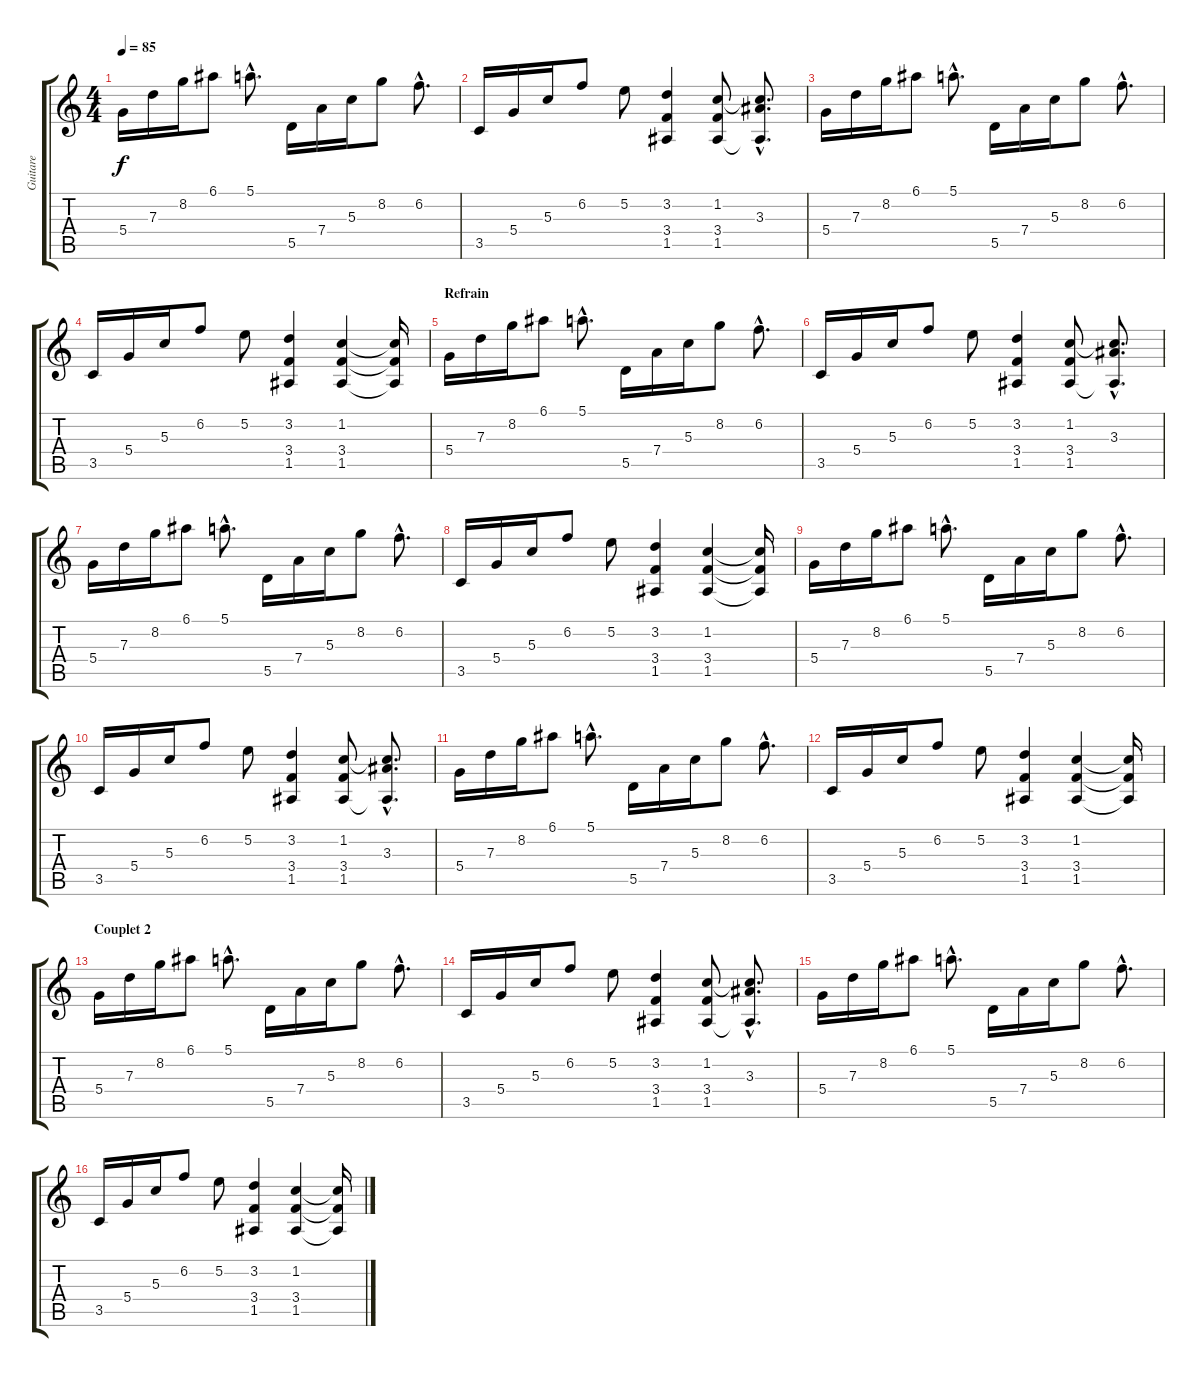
\track ("Guitare" "Guitare") {instrument acousticguitarnylon}
\staff {score tabs}
\tuning (E4 B3 G3 D3 A2 E2) {hide}
\ts (4 4)
\tempo 85
\clef g2
\ks c
5.4.16{dy f} 7.3.16 8.2.16 6.1.8 5.1{hac}.8{d} 5.5.16 7.4.16 5.3.16 8.2.8 6.2{hac}.8{d} |
3.5.16 5.4.16 5.3.16 6.2.8 5.2.8 (3.2 3.4 1.5).4 (1.2 3.4 1.5).8 (1.2{hac t} 3.3{hac} 1.5{hac t}).8{d} |
5.4.16 7.3.16 8.2.16 6.1.8 5.1{hac}.8{d} 5.5.16 7.4.16 5.3.16 8.2.8 6.2{hac}.8{d} |
3.5.16 5.4.16 5.3.16 6.2.8 5.2.8 (3.2 3.4 1.5).4 (1.2 3.4 1.5).4 (1.2{t} 3.4{t} 1.5{t}).16 |
\section ("" "Refrain")
5.4.16 7.3.16 8.2.16 6.1.8 5.1{hac}.8{d} 5.5.16 7.4.16 5.3.16 8.2.8 6.2{hac}.8{d} |
3.5.16 5.4.16 5.3.16 6.2.8 5.2.8 (3.2 3.4 1.5).4 (1.2 3.4 1.5).8 (1.2{hac t} 3.3{hac} 1.5{hac t}).8{d} |
5.4.16 7.3.16 8.2.16 6.1.8 5.1{hac}.8{d} 5.5.16 7.4.16 5.3.16 8.2.8 6.2{hac}.8{d} |
3.5.16 5.4.16 5.3.16 6.2.8 5.2.8 (3.2 3.4 1.5).4 (1.2 3.4 1.5).4 (1.2{t} 3.4{t} 1.5{t}).16 |
5.4.16 7.3.16 8.2.16 6.1.8 5.1{hac}.8{d} 5.5.16 7.4.16 5.3.16 8.2.8 6.2{hac}.8{d} |
3.5.16 5.4.16 5.3.16 6.2.8 5.2.8 (3.2 3.4 1.5).4 (1.2 3.4 1.5).8 (1.2{hac t} 3.3{hac} 1.5{hac t}).8{d} |
5.4.16 7.3.16 8.2.16 6.1.8 5.1{hac}.8{d} 5.5.16 7.4.16 5.3.16 8.2.8 6.2{hac}.8{d} |
3.5.16 5.4.16 5.3.16 6.2.8 5.2.8 (3.2 3.4 1.5).4 (1.2 3.4 1.5).4 (1.2{t} 3.4{t} 1.5{t}).16 |
\section ("" "Couplet 2")
5.4.16 7.3.16 8.2.16 6.1.8 5.1{hac}.8{d} 5.5.16 7.4.16 5.3.16 8.2.8 6.2{hac}.8{d} |
3.5.16 5.4.16 5.3.16 6.2.8 5.2.8 (3.2 3.4 1.5).4 (1.2 3.4 1.5).8 (1.2{hac t} 3.3{hac} 1.5{hac t}).8{d} |
5.4.16 7.3.16 8.2.16 6.1.8 5.1{hac}.8{d} 5.5.16 7.4.16 5.3.16 8.2.8 6.2{hac}.8{d} |
3.5.16 5.4.16 5.3.16 6.2.8 5.2.8 (3.2 3.4 1.5).4 (1.2 3.4 1.5).4 (1.2{t} 3.4{t} 1.5{t}).16
